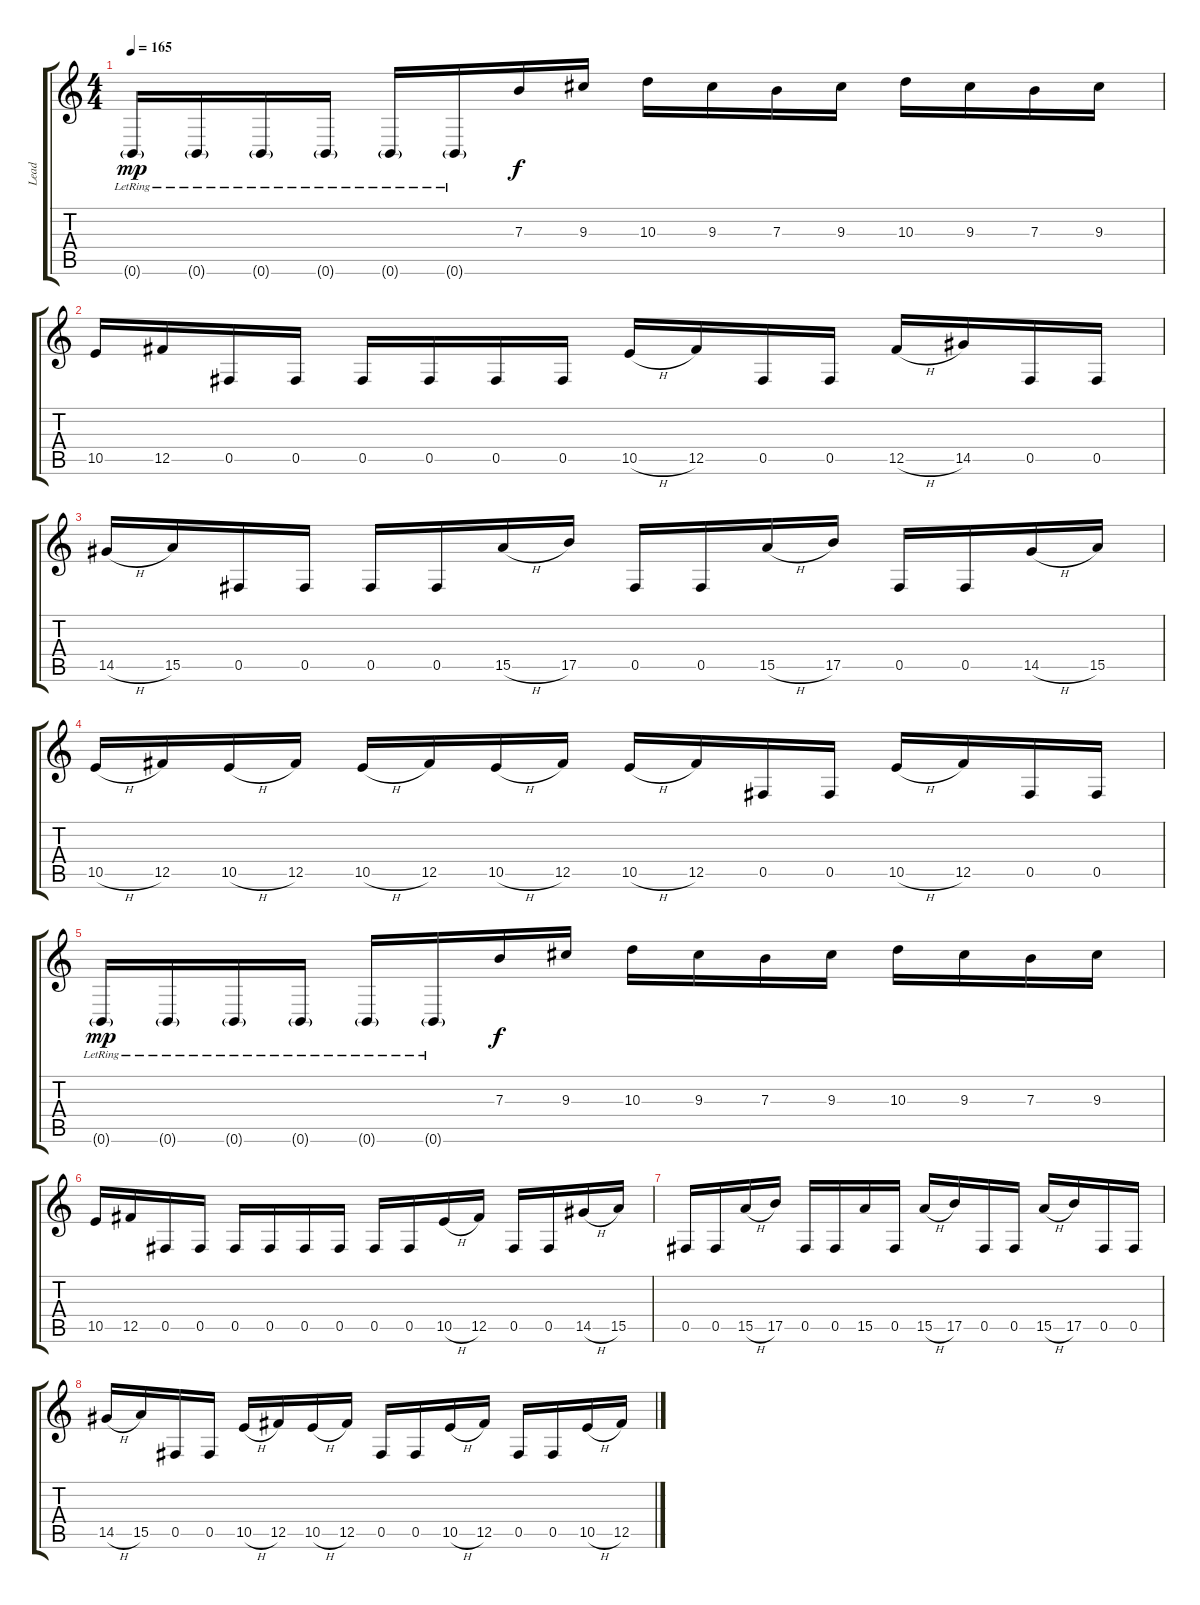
\track ("Lead" "Lead") {instrument distortionguitar}
\staff {score tabs}
\tuning (Db4 Ab3 E3 B2 Gb2 B1) {hide}
\ts (4 4)
\tempo 165
\clef g2
\ks c
0.6{g lr}.16{dy mp} 0.6{g lr}.16 0.6{g lr}.16 0.6{g lr}.16 0.6{g lr}.16 0.6{g lr}.16 7.3.16{dy f} 9.3.16 10.3.16 9.3.16 7.3.16 9.3.16 10.3.16 9.3.16 7.3.16 9.3.16 |
10.5.16 12.5.16 0.5.16 0.5.16 0.5.16 0.5.16 0.5.16 0.5.16 10.5{h}.16 12.5.16 0.5.16 0.5.16 12.5{h}.16 14.5.16 0.5.16 0.5.16 |
14.5{h}.16 15.5.16 0.5.16 0.5.16 0.5.16 0.5.16 15.5{h}.16 17.5.16 0.5.16 0.5.16 15.5{h}.16 17.5.16 0.5.16 0.5.16 14.5{h}.16 15.5.16 |
10.5{h}.16 12.5.16 10.5{h}.16 12.5.16 10.5{h}.16 12.5.16 10.5{h}.16 12.5.16 10.5{h}.16 12.5.16 0.5.16 0.5.16 10.5{h}.16 12.5.16 0.5.16 0.5.16 |
0.6{g lr}.16{dy mp} 0.6{g lr}.16 0.6{g lr}.16 0.6{g lr}.16 0.6{g lr}.16 0.6{g lr}.16 7.3.16{dy f} 9.3.16 10.3.16 9.3.16 7.3.16 9.3.16 10.3.16 9.3.16 7.3.16 9.3.16 |
10.5.16 12.5.16 0.5.16 0.5.16 0.5.16 0.5.16 0.5.16 0.5.16 0.5.16 0.5.16 10.5{h}.16 12.5.16 0.5.16 0.5.16 14.5{h}.16 15.5.16 |
0.5.16 0.5.16 15.5{h}.16 17.5.16 0.5.16 0.5.16 15.5.16 0.5.16 15.5{h}.16 17.5.16 0.5.16 0.5.16 15.5{h}.16 17.5.16 0.5.16 0.5.16 |
14.5{h}.16 15.5.16 0.5.16 0.5.16 10.5{h}.16 12.5.16 10.5{h}.16 12.5.16 0.5.16 0.5.16 10.5{h}.16 12.5.16 0.5.16 0.5.16 10.5{h}.16 12.5.16
